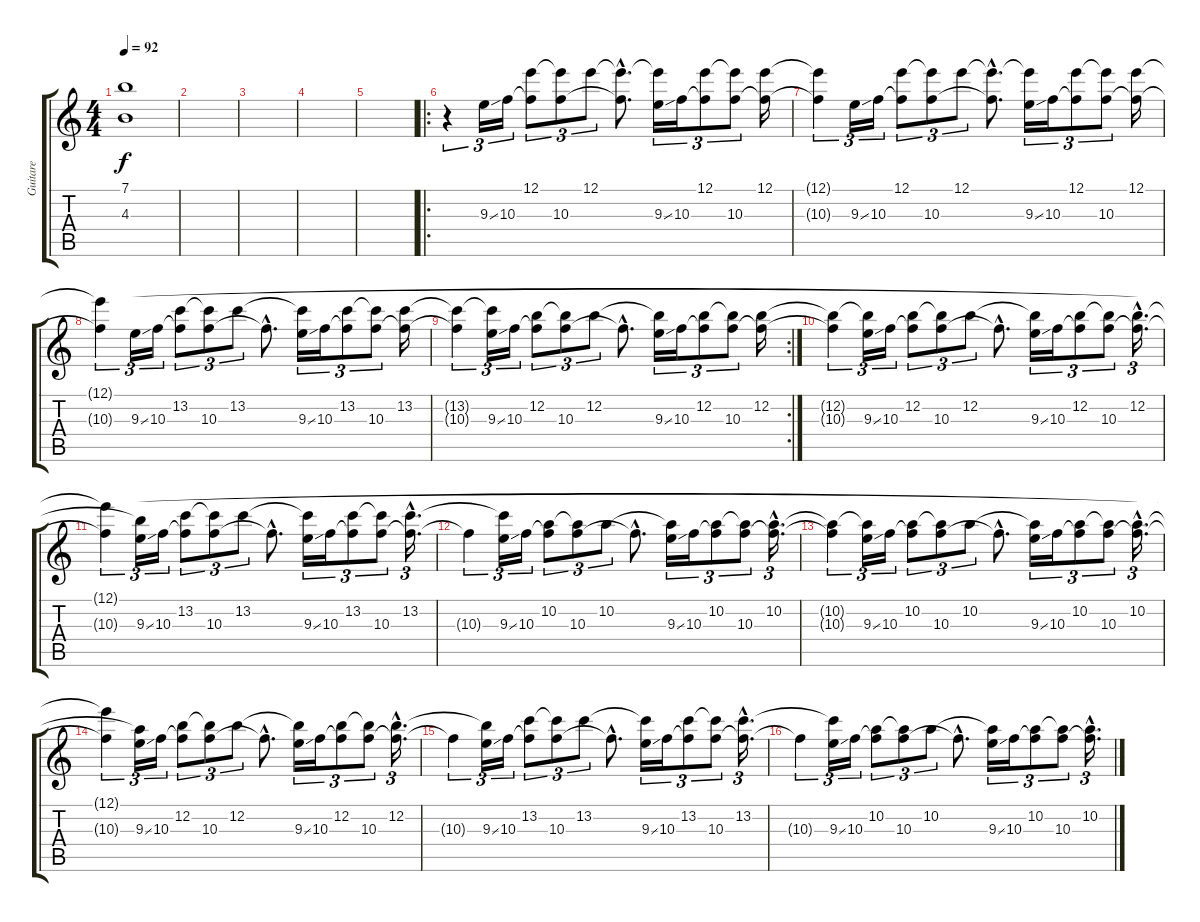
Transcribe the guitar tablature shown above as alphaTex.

\track ("Guitare" "Guitare") {instrument distortionguitar}
\staff {score tabs}
\tuning (E4 B3 G3 D3 A2 D2) {hide}
\ts (4 4)
\tempo 92
\clef g2
\ks c
(7.1{t} 4.3{t}).1{dy f} |
|
|
|
|
\ro
r.4{tu (3 2) volume 12 instrument electricguitarjazz} 9.3{ss}.16{tu (3 2)} 10.3.16{tu (3 2)} (12.1 10.3{t}).8{tu (3 2)} (12.1{t} 10.3).8{tu (3 2)} 12.1.8{tu (3 2)} (12.1{hac t} 10.3{hac t}).8{d} (12.1{t} 9.3{ss}).16{tu (3 2)} 10.3.16{tu (3 2)} (12.1 10.3{t}).8{tu (3 2)} (12.1{t} 10.3).8{tu (3 2)} (12.1 10.3{t}).16 |
(12.1{t} 10.3{t}).4{tu (3 2) instrument electricguitarjazz} 9.3{ss}.16{tu (3 2)} 10.3.16{tu (3 2)} (12.1 10.3{t}).8{tu (3 2)} (12.1{t} 10.3).8{tu (3 2)} 12.1.8{tu (3 2)} (12.1{hac t} 10.3{hac t}).8{d} (12.1{t} 9.3{ss}).16{tu (3 2)} 10.3.16{tu (3 2)} (12.1 10.3{t}).8{tu (3 2)} (12.1{t} 10.3).8{tu (3 2)} (12.1 10.3{t}).16 |
(12.1{t} 10.3{t}).4{tu (3 2) instrument electricguitarjazz} 9.3{ss}.16{tu (3 2)} 10.3.16{tu (3 2)} (13.2 10.3{t}).8{tu (3 2)} (13.2{t} 10.3).8{tu (3 2)} 13.2.8{tu (3 2)} 10.3{hac t}.8{d} (13.2{t} 9.3{ss}).16{tu (3 2)} 10.3.16{tu (3 2)} (13.2 10.3{t}).8{tu (3 2)} (13.2{t} 10.3).8{tu (3 2)} (13.2 10.3{t}).16 |
\rc 2
(13.2{t} 10.3{t}).4{tu (3 2) instrument electricguitarjazz} (13.2{t} 9.3{ss}).16{tu (3 2)} 10.3.16{tu (3 2)} (12.2 10.3{t}).8{tu (3 2)} (12.2{t} 10.3).8{tu (3 2)} 12.2.8{tu (3 2)} 10.3{hac t}.8{d} (12.2{t} 9.3{ss}).16{tu (3 2)} 10.3.16{tu (3 2)} (12.2 10.3{t}).8{tu (3 2)} (12.2{t} 10.3).8{tu (3 2)} (12.2 10.3{t}).16 |
(12.2{t} 10.3{t}).4{tu (3 2) instrument electricguitarjazz} (12.2{t} 9.3{ss}).16{tu (3 2)} 10.3.16{tu (3 2)} (12.2 10.3{t}).8{tu (3 2)} (12.2{t} 10.3).8{tu (3 2)} 12.2.8{tu (3 2)} 10.3{hac t}.8{d} (12.2{t} 9.3{ss}).16{tu (3 2)} 10.3.16{tu (3 2)} (12.2 10.3{t}).8{tu (3 2)} (12.2{t} 10.3).8{tu (3 2)} (12.2{hac} 10.3{hac t}).16{d tu (3 2)} |
(12.1{t} 10.3{t}).4{tu (3 2) instrument electricguitarjazz} (12.2{t} 9.3{ss}).16{tu (3 2)} 10.3.16{tu (3 2)} (13.2 10.3{t}).8{tu (3 2)} (13.2{t} 10.3).8{tu (3 2)} 13.2.8{tu (3 2)} 10.3{hac t}.8{d} (13.2{t} 9.3{ss}).16{tu (3 2)} 10.3.16{tu (3 2)} (13.2 10.3{t}).8{tu (3 2)} (13.2{t} 10.3).8{tu (3 2)} (13.2{hac} 10.3{hac t}).16{d tu (3 2)} |
10.3{t}.4{tu (3 2) instrument electricguitarjazz} (13.2{t} 9.3{ss}).16{tu (3 2)} 10.3.16{tu (3 2)} (10.2 10.3{t}).8{tu (3 2)} (10.2{t} 10.3).8{tu (3 2)} 10.2.8{tu (3 2)} 10.3{hac t}.8{d} (10.2{t} 9.3{ss}).16{tu (3 2)} 10.3.16{tu (3 2)} (10.2 10.3{t}).8{tu (3 2)} (10.2{t} 10.3).8{tu (3 2)} (10.2{hac} 10.3{hac t}).16{d tu (3 2)} |
(10.2{t} 10.3{t}).4{tu (3 2) instrument electricguitarjazz} (10.2{t} 9.3{ss}).16{tu (3 2)} 10.3.16{tu (3 2)} (10.2 10.3{t}).8{tu (3 2)} (10.2{t} 10.3).8{tu (3 2)} 10.2.8{tu (3 2)} 10.3{hac t}.8{d} (10.2{t} 9.3{ss}).16{tu (3 2)} 10.3.16{tu (3 2)} (10.2 10.3{t}).8{tu (3 2)} (10.2{t} 10.3).8{tu (3 2)} (10.2{hac} 10.3{hac t}).16{d tu (3 2)} |
(12.1{t} 10.3{t}).4{tu (3 2) instrument electricguitarjazz} (10.2{t} 9.3{ss}).16{tu (3 2)} 10.3.16{tu (3 2)} (12.2 10.3{t}).8{tu (3 2)} (12.2{t} 10.3).8{tu (3 2)} 12.2.8{tu (3 2)} 10.3{hac t}.8{d} (12.2{t} 9.3{ss}).16{tu (3 2)} 10.3.16{tu (3 2)} (12.2 10.3{t}).8{tu (3 2)} (12.2{t} 10.3).8{tu (3 2)} (12.2{hac} 10.3{hac t}).16{d tu (3 2)} |
10.3{t}.4{tu (3 2) instrument electricguitarjazz} (12.2{t} 9.3{ss}).16{tu (3 2)} 10.3.16{tu (3 2)} (13.2 10.3{t}).8{tu (3 2)} (13.2{t} 10.3).8{tu (3 2)} 13.2.8{tu (3 2)} 10.3{hac t}.8{d} (13.2{t} 9.3{ss}).16{tu (3 2)} 10.3.16{tu (3 2)} (13.2 10.3{t}).8{tu (3 2)} (13.2{t} 10.3).8{tu (3 2)} (13.2{hac} 10.3{hac t}).16{d tu (3 2)} |
10.3{t}.4{tu (3 2) instrument electricguitarjazz} (13.2{t} 9.3{ss}).16{tu (3 2)} 10.3.16{tu (3 2)} (10.2 10.3{t}).8{tu (3 2)} (10.2{t} 10.3).8{tu (3 2)} 10.2.8{tu (3 2)} 10.3{hac t}.8{d} (10.2{t} 9.3{ss}).16{tu (3 2)} 10.3.16{tu (3 2)} (10.2 10.3{t}).8{tu (3 2)} (10.2{t} 10.3).8{tu (3 2)} (10.2{hac} 10.3{hac t}).16{d tu (3 2)}
